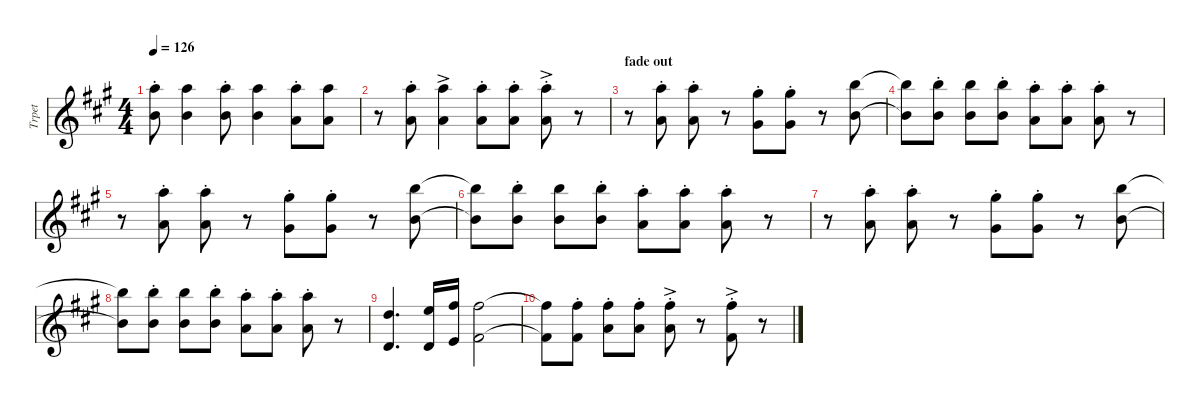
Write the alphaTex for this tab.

\hideDynamics
\bracketExtendMode groupsimilarinstruments
\otherSystemsTrackNameOrientation horizontal
\track ("Trumpet" "Trpet") {defaultSystemsLayout 4 instrument trumpet}
\staff {score}
\tuning (E4 B3 G3 D3 A2 E2)
\ts (4 4)
\tempo 126
\clef g2
\ks a
(17.1{st acc forcenatural} 16.3{st acc forcenatural}).8{dy mp beam Down} (17.1{acc forcenatural} 16.3{acc forcenatural}).4{beam Down} (17.1{st acc forcenatural} 16.3{st acc forcenatural}).8{beam Down} (17.1{acc forcenatural} 16.3{acc forcenatural}).4{beam Down} (14.3{st acc forcenatural} 17.1{st acc forcenatural}).8{beam Down} (14.3{acc forcenatural} 17.1{acc forcenatural}).8{beam Down} |
r.8{beam Down} (14.3{st acc forcenatural} 17.1{st acc forcenatural}).8{beam Down} (14.3{ac acc forcenatural} 17.1{acc forcenatural}).4{beam Down} (14.3{st acc forcenatural} 17.1{st acc forcenatural}).8{beam Down} (14.3{st acc forcenatural} 17.1{st acc forcenatural}).8{beam Down} (14.3{ac st acc forcenatural} 17.1{st acc forcenatural}).8{beam Down} r.8{beam Down} |
\section ("" "fade out")
r.8{beam Down} (17.1{st acc forcenatural} 14.3{st acc forcenatural}).8{beam Down} (17.1{st acc forcenatural} 14.3{st acc forcenatural}).8{beam Down} r.8{beam Down} (16.1{st acc #} 13.3{st acc #}).8{beam Down} (16.1{st acc #} 13.3{st acc #}).8{beam Down} r.8{beam Down} (19.1{acc forcenatural} 16.3{acc forcenatural}).8{beam Down} |
(19.1{t acc forcenatural} 16.3{t acc forcenatural}).8{beam Down} (19.1{st acc forcenatural} 16.3{st acc forcenatural}).8{beam Down} (19.1{acc forcenatural} 16.3{acc forcenatural}).8{beam Down} (19.1{st acc forcenatural} 16.3{st acc forcenatural}).8{beam Down} (17.1{st acc forcenatural} 14.3{st acc forcenatural}).8{beam Down} (17.1{st acc forcenatural} 14.3{st acc forcenatural}).8{beam Down} (17.1{st acc forcenatural} 14.3{st acc forcenatural}).8{beam Down} r.8{beam Down} |
r.8{beam Down} (17.1{st acc forcenatural} 14.3{st acc forcenatural}).8{beam Down} (17.1{st acc forcenatural} 14.3{st acc forcenatural}).8{beam Down} r.8{beam Down} (16.1{st acc #} 13.3{st acc #}).8{beam Down} (16.1{st acc #} 13.3{st acc #}).8{beam Down} r.8{beam Down} (19.1{acc forcenatural} 16.3{acc forcenatural}).8{beam Down} |
(19.1{t acc forcenatural} 16.3{t acc forcenatural}).8{beam Down} (19.1{st acc forcenatural} 16.3{st acc forcenatural}).8{beam Down} (19.1{acc forcenatural} 16.3{acc forcenatural}).8{beam Down} (19.1{st acc forcenatural} 16.3{st acc forcenatural}).8{beam Down} (17.1{st acc forcenatural} 14.3{st acc forcenatural}).8{beam Down} (17.1{st acc forcenatural} 14.3{st acc forcenatural}).8{beam Down} (17.1{st acc forcenatural} 14.3{st acc forcenatural}).8{beam Down} r.8{beam Down} |
r.8{beam Down} (17.1{st acc forcenatural} 14.3{st acc forcenatural}).8{beam Down} (17.1{st acc forcenatural} 14.3{st acc forcenatural}).8{beam Down} r.8{beam Down} (16.1{st acc #} 13.3{st acc #}).8{beam Down} (16.1{st acc #} 13.3{st acc #}).8{beam Down} r.8{beam Down} (19.1{acc forcenatural} 16.3{acc forcenatural}).8{beam Down} |
(19.1{t acc forcenatural} 16.3{t acc forcenatural}).8{beam Down} (19.1{st acc forcenatural} 16.3{st acc forcenatural}).8{beam Down} (19.1{acc forcenatural} 16.3{acc forcenatural}).8{beam Down} (19.1{st acc forcenatural} 16.3{st acc forcenatural}).8{beam Down} (17.1{st acc forcenatural} 14.3{st acc forcenatural}).8{beam Down} (17.1{st acc forcenatural} 14.3{st acc forcenatural}).8{beam Down} (17.1{st acc forcenatural} 14.3{st acc forcenatural}).8{beam Down} r.8{beam Down} |
(12.4{acc forcenatural} 10.1{acc forcenatural}).4{d beam Up} (12.4{acc forcenatural} 12.1{acc forcenatural}).16{beam Up} (14.4{acc forcenatural} 14.1{acc #}).16{beam Up} (11.3{acc #} 14.1{acc #}).2{beam Down} |
(14.1{t acc #} 11.3{t acc #}).8{beam Down} (14.1{st acc #} 11.3{st acc #}).8{beam Down} (14.1{st acc #} 14.3{st acc forcenatural}).8{beam Down} (14.1{st acc #} 14.3{st acc forcenatural}).8{beam Down} (14.1{ac st acc #} 14.3{ac st acc forcenatural}).8{beam Down} r.8{beam Down} (11.3{ac st acc #} 14.1{ac st acc #}).8{beam Down} r.8{beam Down}
